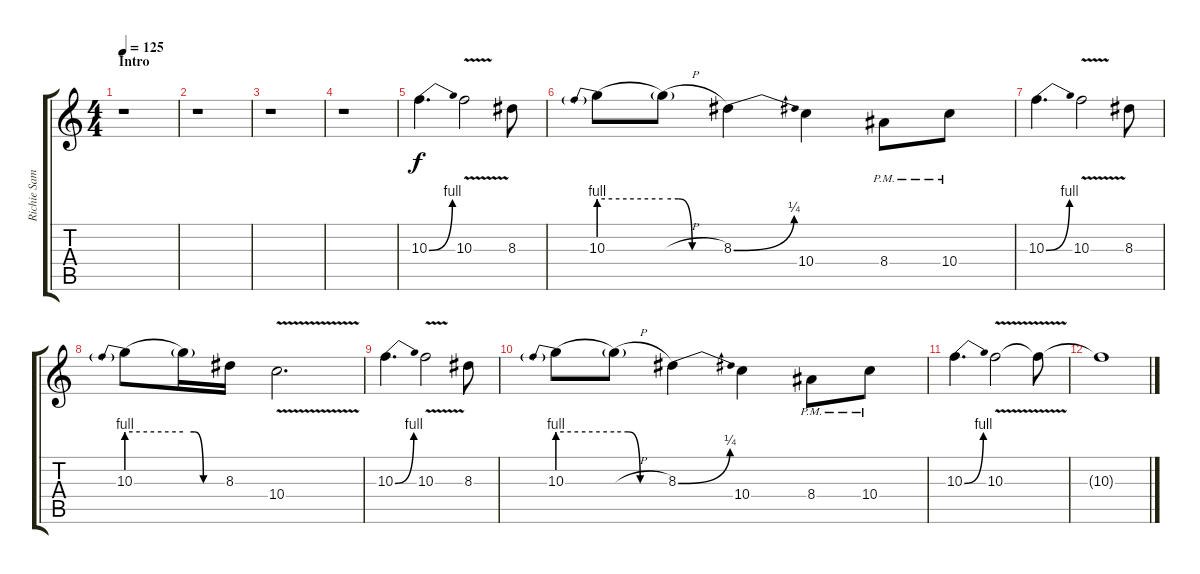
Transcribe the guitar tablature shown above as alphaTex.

\track ("Richie Sambora (Lead)" "Richie Sam") {instrument overdrivenguitar}
\staff {score tabs}
\tuning (E4 B3 G3 D3 A2 E2) {hide}
\ts (4 4)
\section ("" "Intro")
\tempo 125
\clef g2
\ks c
r.1{dy f instrument overdrivenguitar} |
r.1 |
r.1 |
r.1 |
10.3{be (bend 0 0 60 4)}.4{d} 10.3{v}.2 8.3.8 |
10.3{be (prebend 0 4 60 4)}.8 10.3{be (custom 0 4 15 4 30 0 60 0) h t}.8 8.3{be (bend 0 0 60 1)}.4 10.4.4 8.4{pm}.8 10.4{pm}.8 |
10.3{be (bend 0 0 60 4)}.4{d} 10.3{v}.2 8.3.8 |
10.3{be (prebend 0 4 60 4)}.8 10.3{be (custom 0 4 15 4 30 0 60 0) t}.16 8.3.16 10.4{v}.2{d} |
10.3{be (bend 0 0 60 4)}.4{d} 10.3{v}.2 8.3.8 |
10.3{be (prebend 0 4 60 4)}.8 10.3{be (custom 0 4 15 4 30 0 60 0) h t}.8 8.3{be (bend 0 0 60 1)}.4 10.4.4 8.4{pm}.8 10.4{pm}.8 |
10.3{be (bend 0 0 60 4)}.4{d} 10.3{v}.2 10.3{t}.8 |
10.3{t}.1
